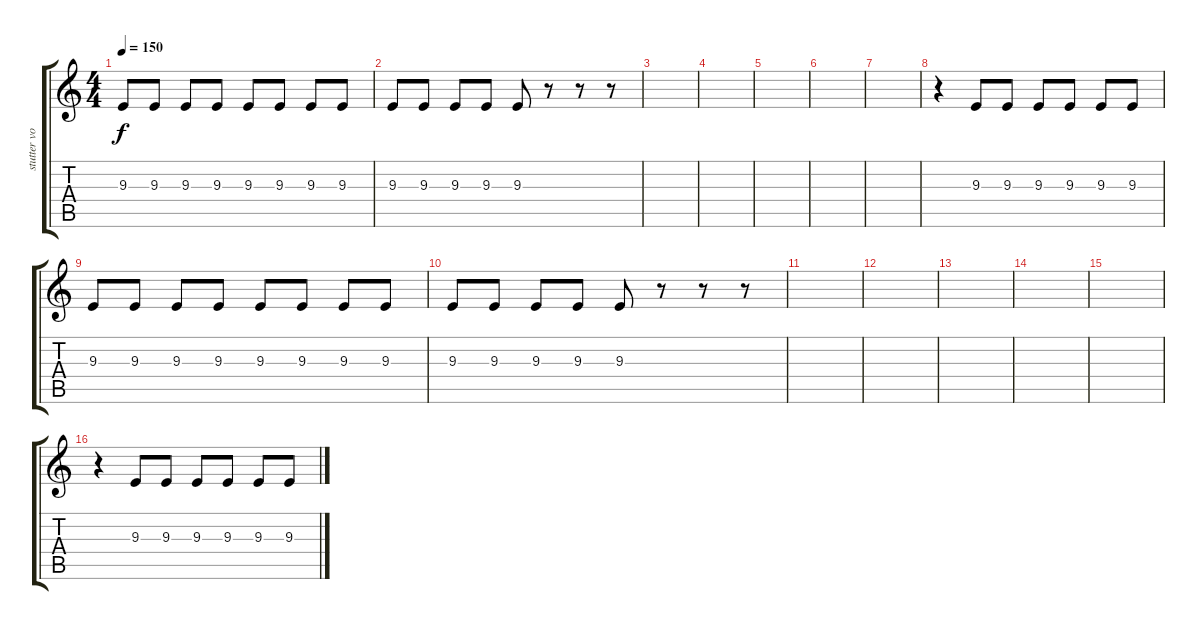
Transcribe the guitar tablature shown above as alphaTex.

\track ("stutter vocals" "stutter vo") {instrument frenchhorn}
\staff {score tabs}
\tuning (E4 B3 G3 D3 A2 E2) {hide}
\ts (4 4)
\tempo 150
\clef g2
\ks c
9.3.8{dy f} 9.3.8 9.3.8 9.3.8 9.3.8 9.3.8 9.3.8 9.3.8 |
9.3.8 9.3.8 9.3.8 9.3.8 9.3.8 r.8 r.8 r.8 |
|
|
|
|
|
r.4 9.3.8 9.3.8 9.3.8 9.3.8 9.3.8 9.3.8 |
9.3.8 9.3.8 9.3.8 9.3.8 9.3.8 9.3.8 9.3.8 9.3.8 |
9.3.8 9.3.8 9.3.8 9.3.8 9.3.8 r.8 r.8 r.8 |
|
|
|
|
|
r.4 9.3.8 9.3.8 9.3.8 9.3.8 9.3.8 9.3.8
